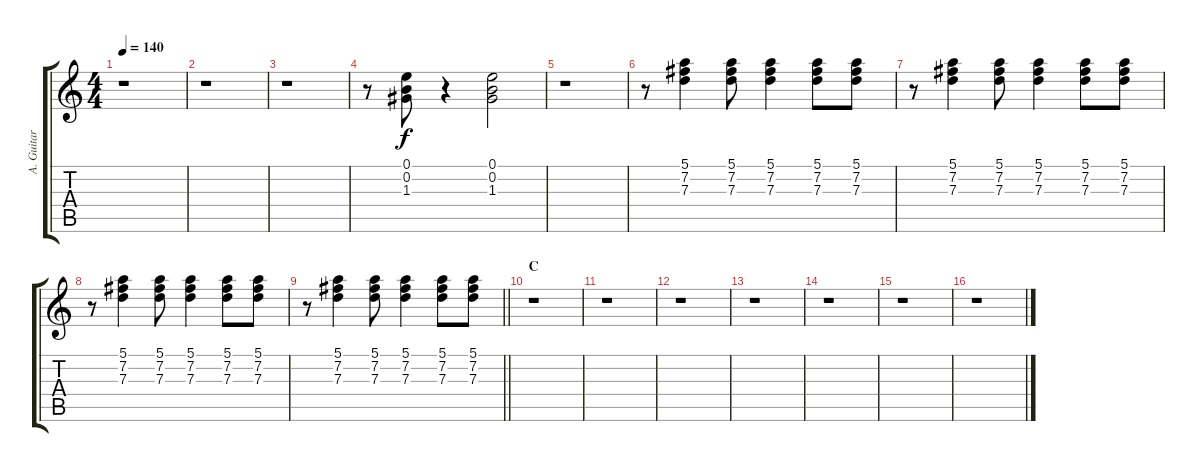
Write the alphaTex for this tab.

\track ("A. Guitar III" "A. Guitar ") {instrument acousticguitarnylon}
\staff {score tabs}
\tuning (E4 B3 G3 D3 A2 E2) {hide}
\ts (4 4)
\tempo 140
\clef g2
\ks c
r.1{dy f} |
r.1 |
r.1 |
r.8 (0.1 0.2 1.3).8 r.4 (0.1 0.2 1.3).2 |
r.1 |
r.8 (5.1 7.2 7.3).4 (5.1 7.2 7.3).8 (5.1 7.2 7.3).4 (5.1 7.2 7.3).8 (5.1 7.2 7.3).8 |
r.8 (5.1 7.2 7.3).4 (5.1 7.2 7.3).8 (5.1 7.2 7.3).4 (5.1 7.2 7.3).8 (5.1 7.2 7.3).8 |
r.8 (5.1 7.2 7.3).4 (5.1 7.2 7.3).8 (5.1 7.2 7.3).4 (5.1 7.2 7.3).8 (5.1 7.2 7.3).8 |
\barLineRight lightlight
r.8 (5.1 7.2 7.3).4 (5.1 7.2 7.3).8 (5.1 7.2 7.3).4 (5.1 7.2 7.3).8 (5.1 7.2 7.3).8 |
\section ("" "C")
r.1 |
r.1 |
r.1 |
r.1 |
r.1 |
r.1 |
r.1
